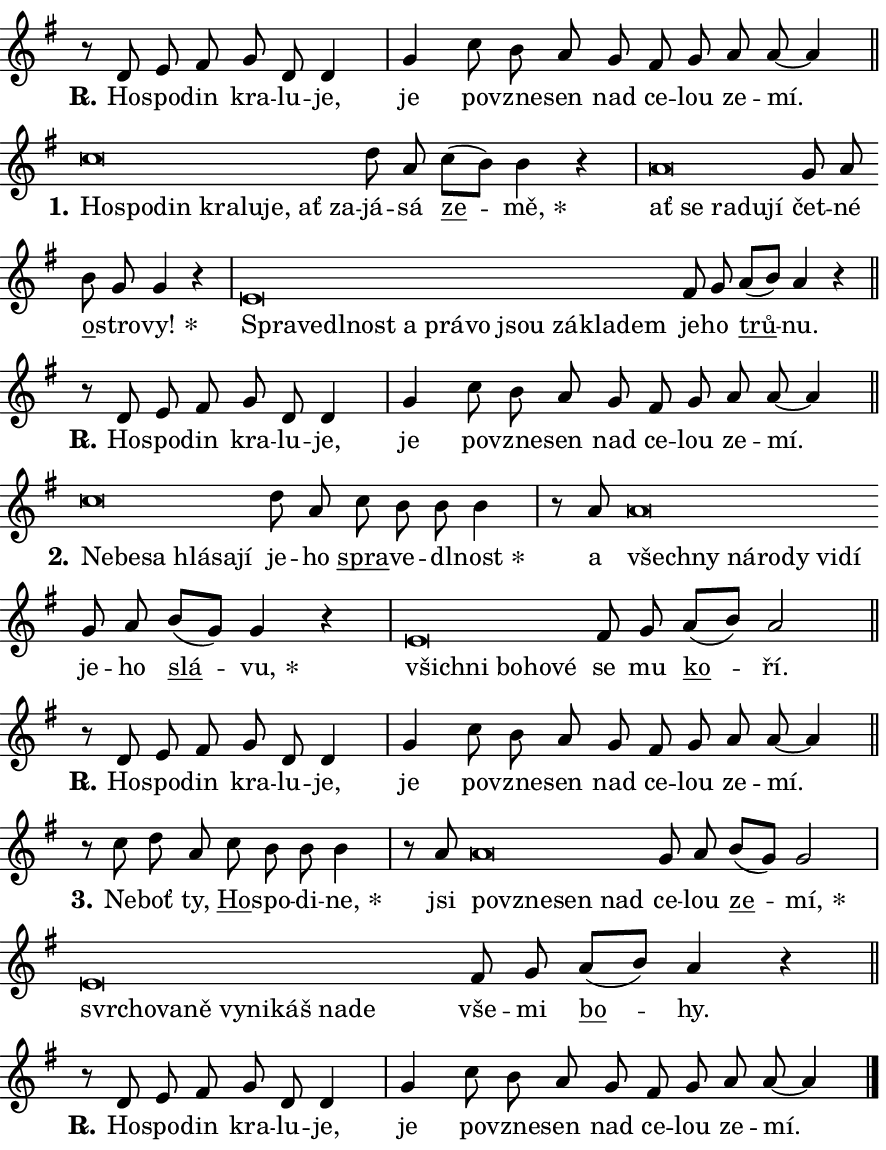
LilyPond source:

\version "2.24.0"
\header { tagline = "" }
\paper {
  indent = 0\cm
  top-margin = 0\cm
  right-margin = 0.13\cm % to fit lyric hyphens
  bottom-margin = 0\cm
  left-margin = 0\cm
  paper-width = 15\cm
  page-breaking = #ly:one-page-breaking
  system-system-spacing.basic-distance = #11
  score-system-spacing.basic-distance = #11
  ragged-last = ##f
}


%% Author: Thomas Morley
%% https://lists.gnu.org/archive/html/lilypond-user/2020-05/msg00002.html
#(define (line-position grob)
"Returns position of @var[grob} in current system:
   @code{'start}, if at first time-step
   @code{'end}, if at last time-step
   @code{'middle} otherwise
"
  (let* ((col (ly:item-get-column grob))
         (ln (ly:grob-object col 'left-neighbor))
         (rn (ly:grob-object col 'right-neighbor))
         (col-to-check-left (if (ly:grob? ln) ln col))
         (col-to-check-right (if (ly:grob? rn) rn col))
         (break-dir-left
           (and
             (ly:grob-property col-to-check-left 'non-musical #f)
             (ly:item-break-dir col-to-check-left)))
         (break-dir-right
           (and
             (ly:grob-property col-to-check-right 'non-musical #f)
             (ly:item-break-dir col-to-check-right))))
        (cond ((eqv? 1 break-dir-left) 'start)
              ((eqv? -1 break-dir-right) 'end)
              (else 'middle))))

#(define (tranparent-at-line-position vctor)
  (lambda (grob)
  "Relying on @code{line-position} select the relevant enry from @var{vctor}.
Used to determine transparency,"
    (case (line-position grob)
      ((end) (not (vector-ref vctor 0)))
      ((middle) (not (vector-ref vctor 1)))
      ((start) (not (vector-ref vctor 2))))))

noteHeadBreakVisibility =
#(define-music-function (break-visibility)(vector?)
"Makes @code{NoteHead}s transparent relying on @var{break-visibility}"
#{
  \override NoteHead.transparent =
    #(tranparent-at-line-position break-visibility)
#})

#(define delete-ledgers-for-transparent-note-heads
  (lambda (grob)
    "Reads whether a @code{NoteHead} is transparent.
If so this @code{NoteHead} is removed from @code{'note-heads} from
@var{grob}, which is supposed to be @code{LedgerLineSpanner}.
As a result ledgers are not printed for this @code{NoteHead}"
    (let* ((nhds-array (ly:grob-object grob 'note-heads))
           (nhds-list
             (if (ly:grob-array? nhds-array)
                 (ly:grob-array->list nhds-array)
                 '()))
           ;; Relies on the transparent-property being done before
           ;; Staff.LedgerLineSpanner.after-line-breaking is executed.
           ;; This is fragile ...
           (to-keep
             (remove
               (lambda (nhd)
                 (ly:grob-property nhd 'transparent #f))
               nhds-list)))
      ;; TODO find a better method to iterate over grob-arrays, similiar
      ;; to filter/remove etc for lists
      ;; For now rebuilt from scratch
      (set! (ly:grob-object grob 'note-heads)  '())
      (for-each
        (lambda (nhd)
          (ly:pointer-group-interface::add-grob grob 'note-heads nhd))
        to-keep))))

squashNotes = {
  \override NoteHead.X-extent = #'(-0.2 . 0.2)
  \override NoteHead.Y-extent = #'(-0.75 . 0)
  \override NoteHead.stencil =
    #(lambda (grob)
       (let ((pos (ly:grob-property grob 'staff-position)))
         (begin
           (if (< pos -7) (display "ERROR: Lower brevis then expected\n") (display ""))
           (if (<= pos -6) ly:text-interface::print ly:note-head::print))))
}
unSquashNotes = {
  \revert NoteHead.X-extent
  \revert NoteHead.Y-extent
  \revert NoteHead.stencil
}

hideNotes = \noteHeadBreakVisibility #begin-of-line-visible
unHideNotes = \noteHeadBreakVisibility #all-visible

% work-around for resetting accidentals
% https://lilypond.org/doc/v2.23/Documentation/notation/displaying-rhythms#unmetered-music
cadenzaMeasure = {
  \cadenzaOff
  \partial 1024 s1024
  \cadenzaOn
}

#(define-markup-command (accent layout props text) (markup?)
  "Underline accented syllable"
  (interpret-markup layout props
    #{\markup \override #'(offset . 4.3) \underline { #text }#}))

responsum = \markup \concat {
  "R" \hspace #-1.05 \path #0.1 #'((moveto 0 0.07) (lineto 0.9 0.8)) \hspace #0.05 "."
}

spaceSize = #0.6828661417322834 % exact space size for TeX Gyre Schola

\layout {
  \context {
    \Staff
    \remove "Time_signature_engraver"
    \override LedgerLineSpanner.after-line-breaking = #delete-ledgers-for-transparent-note-heads
  }
  \context {
    \Lyrics {
      \override LyricSpace.minimum-distance = \spaceSize
      \override LyricText.font-name = #"TeX Gyre Schola"
      \override LyricText.font-size = 1
      \override StanzaNumber.font-name = #"TeX Gyre Schola Bold"
      \override StanzaNumber.font-size = 1
    }
  }
  \context {
    \Score 
    \override NoteHead.text =
      #(lambda (grob) 
        (let ((pos (ly:grob-property grob 'staff-position)))
          #{\markup {
            \combine
              \halign #-0.55 \raise #(if (= pos -6) 0 0.5) \override #'(thickness . 2) \draw-line #'(3.2 . 0)
              \musicglyph "noteheads.sM1"
          }#}))
  }
}

% magnetic-lyrics.ily
%
%   written by
%     Jean Abou Samra <jean@abou-samra.fr>
%     Werner Lemberg <wl@gnu.org>
%
%   adapted by
%     Jiri Hon <jiri.hon@gmail.com>
%
% Version 2022-Apr-15

% https://www.mail-archive.com/lilypond-user@gnu.org/msg149350.html

#(define (Left_hyphen_pointer_engraver context)
   "Collect syllable-hyphen-syllable occurrences in lyrics and store
them in properties.  This engraver only looks to the left.  For
example, if the lyrics input is @code{foo -- bar}, it does the
following.

@itemize @bullet
@item
Set the @code{text} property of the @code{LyricHyphen} grob between
@q{foo} and @q{bar} to @code{foo}.

@item
Set the @code{left-hyphen} property of the @code{LyricText} grob with
text @q{foo} to the @code{LyricHyphen} grob between @q{foo} and
@q{bar}.
@end itemize

Use this auxiliary engraver in combination with the
@code{lyric-@/text::@/apply-@/magnetic-@/offset!} hook."
   (let ((hyphen #f)
         (text #f))
     (make-engraver
      (acknowledgers
       ((lyric-syllable-interface engraver grob source-engraver)
        (set! text grob)))
      (end-acknowledgers
       ((lyric-hyphen-interface engraver grob source-engraver)
        ;(when (not (grob::has-interface grob 'lyric-space-interface))
          (set! hyphen grob)));)
      ((stop-translation-timestep engraver)
       (when (and text hyphen)
         (ly:grob-set-object! text 'left-hyphen hyphen))
       (set! text #f)
       (set! hyphen #f)))))

#(define (lyric-text::apply-magnetic-offset! grob)
   "If the space between two syllables is less than the value in
property @code{LyricText@/.details@/.squash-threshold}, move the right
syllable to the left so that it gets concatenated with the left
syllable.

Use this function as a hook for
@code{LyricText@/.after-@/line-@/breaking} if the
@code{Left_@/hyphen_@/pointer_@/engraver} is active."
   (let ((hyphen (ly:grob-object grob 'left-hyphen #f)))
     (when hyphen
       (let ((left-text (ly:spanner-bound hyphen LEFT)))
         (when (grob::has-interface left-text 'lyric-syllable-interface)
           (let* ((common (ly:grob-common-refpoint grob left-text X))
                  (this-x-ext (ly:grob-extent grob common X))
                  (left-x-ext
                   (begin
                     ;; Trigger magnetism for left-text.
                     (ly:grob-property left-text 'after-line-breaking)
                     (ly:grob-extent left-text common X)))
                  ;; `delta` is the gap width between two syllables.
                  (delta (- (interval-start this-x-ext)
                            (interval-end left-x-ext)))
                  (details (ly:grob-property grob 'details))
                  (threshold (assoc-get 'squash-threshold details 0.2)))
             (when (< delta threshold)
               (let* (;; We have to manipulate the input text so that
                      ;; ligatures crossing syllable boundaries are not
                      ;; disabled.  For languages based on the Latin
                      ;; script this is essentially a beautification.
                      ;; However, for non-Western scripts it can be a
                      ;; necessity.
                      (lt (ly:grob-property left-text 'text))
                      (rt (ly:grob-property grob 'text))
                      (is-space (grob::has-interface hyphen 'lyric-space-interface))
                      (space (if is-space " " ""))
                      (extra-delta (if is-space spaceSize 0))
                      ;; Append new syllable.
                      (ltrt-space (if (and (string? lt) (string? rt))
                                (string-append lt space rt)
                                (make-concat-markup (list lt space rt))))
                      ;; Right-align `ltrt` to the right side.
                      (ltrt-space-markup (grob-interpret-markup
                               grob
                               (make-translate-markup
                                (cons (interval-length this-x-ext) 0)
                                (make-right-align-markup ltrt-space)))))
                 (begin
                   ;; Don't print `left-text`.
                   (ly:grob-set-property! left-text 'stencil #f)
                   ;; Set text and stencil (which holds all collected
                   ;; syllables so far) and shift it to the left.
                   (ly:grob-set-property! grob 'text ltrt-space)
                   (ly:grob-set-property! grob 'stencil ltrt-space-markup)
                   (ly:grob-translate-axis! grob (- (- delta extra-delta)) X))))))))))


#(define (lyric-hyphen::displace-bounds-first grob)
   ;; Make very sure this callback isn't triggered too early.
   (let ((left (ly:spanner-bound grob LEFT))
         (right (ly:spanner-bound grob RIGHT)))
     (ly:grob-property left 'after-line-breaking)
     (ly:grob-property right 'after-line-breaking)
     (ly:lyric-hyphen::print grob)))

squashThreshold = #0.4

\layout {
  \context {
    \Lyrics
    \consists #Left_hyphen_pointer_engraver
    \override LyricText.after-line-breaking =
      #lyric-text::apply-magnetic-offset!
    \override LyricHyphen.stencil = #lyric-hyphen::displace-bounds-first
    \override LyricText.details.squash-threshold = \squashThreshold
    \override LyricHyphen.minimum-distance = 0
    \override LyricHyphen.minimum-length = \squashThreshold
  }
}

squashText = \override LyricText.details.squash-threshold = 9999
unSquashText = \override LyricText.details.squash-threshold = \squashThreshold

leftText = \override LyricText.self-alignment-X = #LEFT
unLeftText = \revert LyricText.self-alignment-X

starOffset = #(lambda (grob) 
                (let ((x_offset (ly:self-alignment-interface::aligned-on-x-parent grob)))
                  (if (= x_offset 0) 0 (+ x_offset 1.2))))

star = #(define-music-function (syllable)(string?)
"Append star separator at the end of a syllable"
#{
  \once \override LyricText.X-offset = #starOffset
  \lyricmode { \markup {
    #syllable
    \override #'((font-name . "TeX Gyre Schola Bold")) \hspace #0.2 \lower #0.65 \larger "*"
  } }
#})

starAccent = #(define-music-function (syllable)(string?)
"Append star separator at the end of a syllable and make accent"
#{
  \once \override LyricText.X-offset = #starOffset
  \lyricmode { \markup {
    \accent #syllable
    \override #'((font-name . "TeX Gyre Schola Bold")) \hspace #0.2 \lower #0.65 \larger "*"
  } }
#})

breath = #(define-music-function (syllable)(string?)
"Append breathing indicator at the end of a syllable"
#{
  \lyricmode { \markup { #syllable "+" } }
#})

optionalBreath = #(define-music-function (syllable)(string?)
"Append optional breathing indicator at the end of a syllable"
#{
  \lyricmode { \markup { #syllable "(+)" } }
#})


\score {
    <<
        \new Voice = "melody" { \cadenzaOn \key g \major \relative { r8 d'8 e fis g d d4 \cadenzaMeasure \bar "|" g c8 b a g \bar "" fis g a a~ a4 \cadenzaMeasure \bar "||" \break } }
        \new Lyrics \lyricsto "melody" { \lyricmode { \set stanza = \responsum
Ho -- spo -- din kra -- lu -- je, je po -- vzne -- sen nad ce -- lou ze -- mí. } }
    >>
    \layout {}
}

\score {
    <<
        \new Voice = "melody" { \cadenzaOn \key g \major \relative { \squashNotes c''\breve*1/16 \hideNotes \breve*1/16 \bar "" \breve*1/16 \bar "" \breve*1/16 \bar "" \breve*1/16 \bar "" \breve*1/16 \bar "" \breve*1/16 \breve*1/16 \bar "" \unHideNotes \unSquashNotes d8 a \bar "" c[( b)] b4 r \cadenzaMeasure \bar "|" \squashNotes a\breve*1/16 \hideNotes \breve*1/16 \bar "" \breve*1/16 \bar "" \breve*1/16 \breve*1/16 \bar "" \unHideNotes \unSquashNotes g8 a \bar "" b g g4 r \cadenzaMeasure \bar "|" \squashNotes e\breve*1/16 \hideNotes \breve*1/16 \bar "" \breve*1/16 \bar "" \breve*1/16 \bar "" \breve*1/16 \bar "" \breve*1/16 \bar "" \breve*1/16 \bar "" \breve*1/16 \bar "" \breve*1/16 \bar "" \breve*1/16 \breve*1/16 \bar "" \unHideNotes \unSquashNotes fis8 g \bar "" a[( b)] a4 r \cadenzaMeasure \bar "||" \break } }
        \new Lyrics \lyricsto "melody" { \lyricmode { \set stanza = "1."
\leftText Ho -- \squashText spo -- din kra -- lu -- je, ať za -- \unLeftText \unSquashText já -- sá \markup \accent ze -- \star mě, \leftText ať \squashText se ra -- du -- jí \unLeftText \unSquashText čet -- né \markup \accent o -- stro -- \star vy! \leftText Spra -- \squashText ve -- dl -- nost a prá -- vo jsou zá -- kla -- dem \unLeftText \unSquashText je -- ho \markup \accent trů -- nu. } }
    >>
    \layout {}
}

\score {
    <<
        \new Voice = "melody" { \cadenzaOn \key g \major \relative { r8 d'8 e fis g d d4 \cadenzaMeasure \bar "|" g c8 b a g \bar "" fis g a a~ a4 \cadenzaMeasure \bar "||" \break } }
        \new Lyrics \lyricsto "melody" { \lyricmode { \set stanza = \responsum
Ho -- spo -- din kra -- lu -- je, je po -- vzne -- sen nad ce -- lou ze -- mí. } }
    >>
    \layout {}
}

\score {
    <<
        \new Voice = "melody" { \cadenzaOn \key g \major \relative { \squashNotes c''\breve*1/16 \hideNotes \breve*1/16 \bar "" \breve*1/16 \bar "" \breve*1/16 \bar "" \breve*1/16 \breve*1/16 \bar "" \unHideNotes \unSquashNotes d8 a \bar "" c b b b4 \cadenzaMeasure \bar "|" r8 a8 \squashNotes a\breve*1/16 \hideNotes \breve*1/16 \bar "" \breve*1/16 \bar "" \breve*1/16 \bar "" \breve*1/16 \bar "" \breve*1/16 \breve*1/16 \bar "" \unHideNotes \unSquashNotes g8 a \bar "" b[( g)] g4 r \cadenzaMeasure \bar "|" \squashNotes e\breve*1/16 \hideNotes \breve*1/16 \bar "" \breve*1/16 \bar "" \breve*1/16 \breve*1/16 \bar "" \unHideNotes \unSquashNotes fis8 g \bar "" a[( b)] a2 \cadenzaMeasure \bar "||" \break } }
        \new Lyrics \lyricsto "melody" { \lyricmode { \set stanza = "2."
\leftText Ne -- \squashText be -- sa hlá -- sa -- jí \unLeftText \unSquashText je -- ho \markup \accent spra -- ve -- dl -- \star nost a \leftText všech -- \squashText ny ná -- ro -- dy vi -- dí \unLeftText \unSquashText je -- ho \markup \accent slá -- \star vu, \leftText všich -- \squashText ni bo -- ho -- vé \unLeftText \unSquashText se mu \markup \accent ko -- ří. } }
    >>
    \layout {}
}

\score {
    <<
        \new Voice = "melody" { \cadenzaOn \key g \major \relative { r8 d'8 e fis g d d4 \cadenzaMeasure \bar "|" g c8 b a g \bar "" fis g a a~ a4 \cadenzaMeasure \bar "||" \break } }
        \new Lyrics \lyricsto "melody" { \lyricmode { \set stanza = \responsum
Ho -- spo -- din kra -- lu -- je, je po -- vzne -- sen nad ce -- lou ze -- mí. } }
    >>
    \layout {}
}

\score {
    <<
        \new Voice = "melody" { \cadenzaOn \key g \major \relative { r8 c'' d8 a \bar "" c b b b4 \cadenzaMeasure \bar "|" r8 a8 \squashNotes a\breve*1/16 \hideNotes \breve*1/16 \bar "" \breve*1/16 \breve*1/16 \bar "" \unHideNotes \unSquashNotes g8 a \bar "" b[( g)] g2 \cadenzaMeasure \bar "|" \squashNotes e\breve*1/16 \hideNotes \breve*1/16 \bar "" \breve*1/16 \bar "" \breve*1/16 \bar "" \breve*1/16 \bar "" \breve*1/16 \bar "" \breve*1/16 \bar "" \breve*1/16 \breve*1/16 \bar "" \unHideNotes \unSquashNotes fis8 g \bar "" a[( b)] a4 r \cadenzaMeasure \bar "||" \break } }
        \new Lyrics \lyricsto "melody" { \lyricmode { \set stanza = "3."
Ne -- boť ty, \markup \accent Ho -- spo -- di -- \star ne, jsi \leftText po -- \squashText vzne -- sen nad \unLeftText \unSquashText ce -- lou \markup \accent ze -- \star mí, \leftText svr -- \squashText cho -- va -- ně vy -- ni -- káš na -- de \unLeftText \unSquashText vše -- mi \markup \accent bo -- hy. } }
    >>
    \layout {}
}

\score {
    <<
        \new Voice = "melody" { \cadenzaOn \key g \major \relative { r8 d'8 e fis g d d4 \cadenzaMeasure \bar "|" g c8 b a g \bar "" fis g a a~ a4 \cadenzaMeasure \bar "||" \break } \bar "|." }
        \new Lyrics \lyricsto "melody" { \lyricmode { \set stanza = \responsum
Ho -- spo -- din kra -- lu -- je, je po -- vzne -- sen nad ce -- lou ze -- mí. } }
    >>
    \layout {}
}
